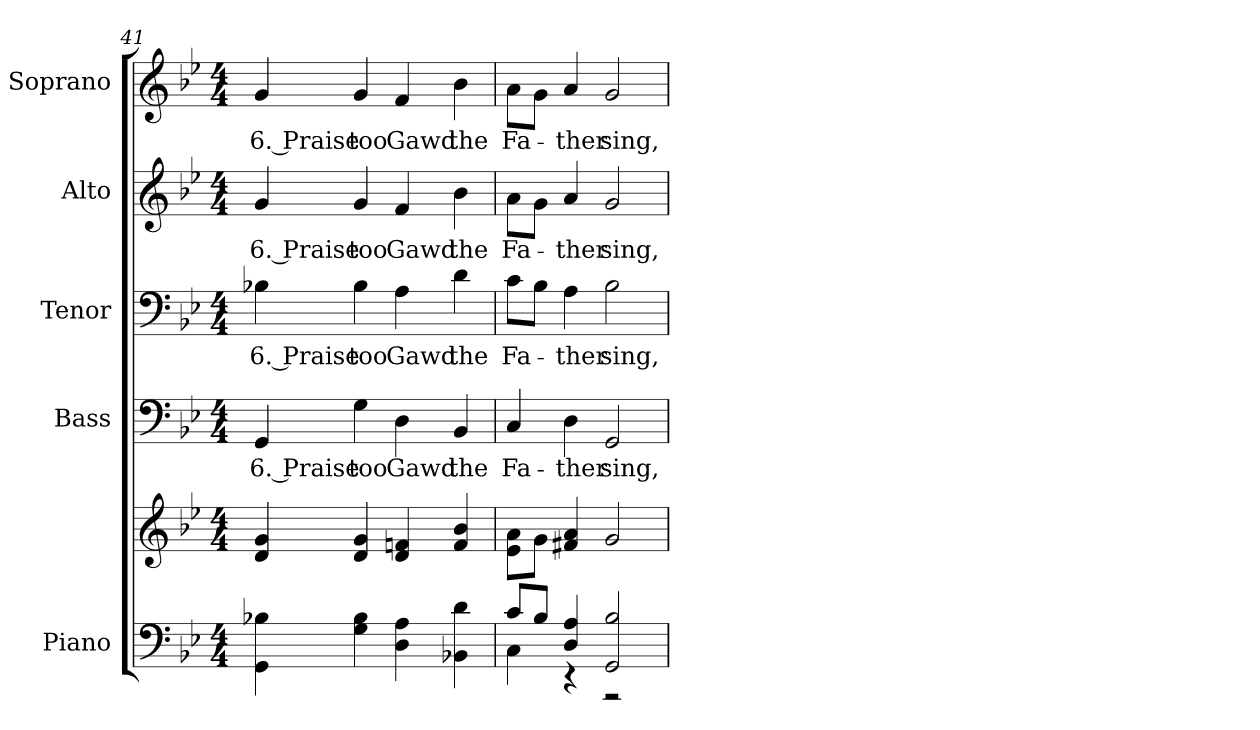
**kern	**kern	**kern	**text	**kern	**text	**kern	**text	**kern	**text
*part5	*part5	*part4	*part4	*part3	*part3	*part2	*part2	*part1	*part1
*staff6	*staff5	*staff4	*staff4	*staff3	*staff3	*staff2	*staff2	*staff1	*staff1
*I"Piano	*	*I"Bass	*	*I"Tenor	*	*I"Alto	*	*I"Soprano	*
*I'Pno.	*	*I'B.	*	*I'T.	*	*I'A.	*	*I'S.	*
!!LO:PB:g=z
*clefF4	*clefG2	*clefF4	*	*clefF4	*	*clefG2	*	*clefG2	*
*k[b-e-]	*k[b-e-]	*k[b-e-]	*	*k[b-e-]	*	*k[b-e-]	*	*k[b-e-]	*
*B-:	*B-:	*B-:	*	*B-:	*	*B-:	*	*B-:	*
*M4/4	*M4/4	*M4/4	*	*M4/4	*	*M4/4	*	*M4/4	*
=41	=41	=41	=41	=41	=41	=41	=41	=41	=41
!	!	!	!LO:LY:b:color=#000000	!	!	!	!	!	!
!	!	!	!	!	!LO:LY:b:color=#000000	!	!	!	!
!	!	!	!	!	!	!	!LO:LY:b:color=#000000	!	!
!	!	!	!	!	!	!	!	!	!LO:LY:b:color=#000000
4GGi\ 4B-Xi	4di/ 4gi	4GGi/	6. Praise	4B-Xi\	6. Praise	4gi/	6. Praise	4gi/	6. Praise
!	!	!	!LO:LY:b:color=#000000	!	!	!	!	!	!
!	!	!	!	!	!LO:LY:b:color=#000000	!	!	!	!
!	!	!	!	!	!	!	!LO:LY:b:color=#000000	!	!
!	!	!	!	!	!	!	!	!	!LO:LY:b:color=#000000
4Gi\ 4B-i	4di/ 4gi	4Gi\	too	4B-i\	too	4gi/	too	4gi/	too
!	!	!	!LO:LY:b:color=#000000	!	!	!	!	!	!
!	!	!	!	!	!LO:LY:b:color=#000000	!	!	!	!
!	!	!	!	!	!	!	!LO:LY:b:color=#000000	!	!
!	!	!	!	!	!	!	!	!	!LO:LY:b:color=#000000
4Di\ 4Ai	4di/ 4fni	4Di\	Gawd	4Ai\	Gawd	4fi/	Gawd	4fi/	Gawd
!	!	!	!LO:LY:b:color=#000000	!	!	!	!	!	!
!	!	!	!	!	!LO:LY:b:color=#000000	!	!	!	!
!	!	!	!	!	!	!	!LO:LY:b:color=#000000	!	!
!	!	!	!	!	!	!	!	!	!LO:LY:b:color=#000000
4BB-Xi\ 4di	4fi/ 4b-i	4BB-i/	the	4di\	the	4b-i\	the	4b-i\	the
=42	=42	=42	=42	=42	=42	=42	=42	=42	=42
*^	*	*	*	*	*	*	*	*	*
!	!	!	!	!LO:LY:b:color=#000000	!	!	!	!	!	!
!	!	!	!	!	!	!LO:LY:b:color=#000000	!	!	!	!
!	!	!	!	!	!	!	!	!LO:LY:b:color=#000000	!	!
!	!	!	!	!	!	!	!	!	!	!LO:LY:b:color=#000000
8ci/L	4Ci\	8e-i\ 8aiL	4Ci/	Fa-	8ci\L	Fa-	8ai\L	Fa-	8ai\L	Fa-
8B-i/J	.	8gi\J	.	.	8B-i\J	.	8gi\J	.	8gi\J	.
!	!	!	!	!LO:LY:b:color=#000000	!	!	!	!	!	!
!	!	!	!	!	!	!LO:LY:b:color=#000000	!	!	!	!
!	!	!	!	!	!	!	!	!LO:LY:b:color=#000000	!	!
!	!	!	!	!	!	!	!	!	!	!LO:LY:b:color=#000000
4Di/ 4Ai	4r	4f#Xi/ 4ai	4Di\	-ther	4Ai\	-ther	4ai/	-ther	4ai/	-ther
!	!	!	!	!LO:LY:b:color=#000000	!	!	!	!	!	!
!	!	!	!	!	!	!LO:LY:b:color=#000000	!	!	!	!
!	!	!	!	!	!	!	!	!LO:LY:b:color=#000000	!	!
!	!	!	!	!	!	!	!	!	!	!LO:LY:b:color=#000000
2GGi/ 2B-i	2r	2gi/	2GGi/	sing,	2B-i\	sing,	2gi/	sing,	2gi/	sing,
*v	*v	*	*	*	*	*	*	*	*	*
=	=	=	=	=	=	=	=	=	=
*-	*-	*-	*-	*-	*-	*-	*-	*-	*-
